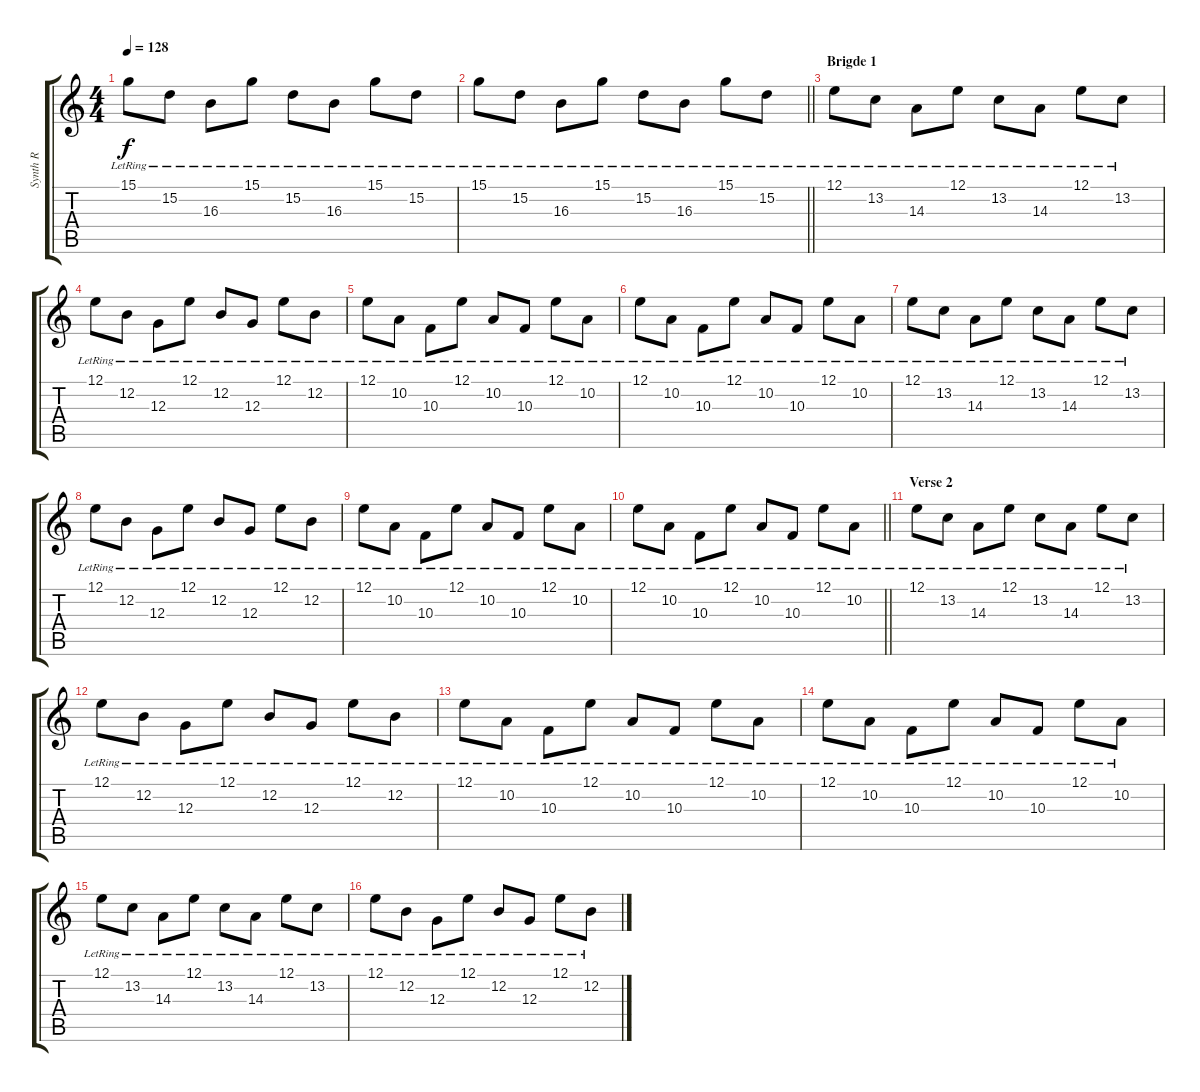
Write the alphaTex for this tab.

\track ("Synth R" "Synth R") {instrument brightacousticpiano}
\staff {score tabs}
\tuning (E4 B3 G3 D3 A2 D2) {hide}
\ts (4 4)
\tempo 128
\clef g2
\ks c
15.1{lr}.8{dy f} 15.2{lr}.8 16.3{lr}.8 15.1{lr}.8 15.2{lr}.8 16.3{lr}.8 15.1{lr}.8 15.2{lr}.8 |
\barLineRight lightlight
15.1{lr}.8 15.2{lr}.8 16.3{lr}.8 15.1{lr}.8 15.2{lr}.8 16.3{lr}.8 15.1{lr}.8 15.2{lr}.8 |
\section ("" "Brigde 1")
12.1{lr}.8 13.2{lr}.8 14.3{lr}.8 12.1{lr}.8 13.2{lr}.8 14.3{lr}.8 12.1{lr}.8 13.2{lr}.8 |
12.1{lr}.8 12.2{lr}.8 12.3{lr}.8 12.1{lr}.8 12.2{lr}.8 12.3{lr}.8 12.1{lr}.8 12.2{lr}.8 |
12.1{lr}.8 10.2{lr}.8 10.3{lr}.8 12.1{lr}.8 10.2{lr}.8 10.3{lr}.8 12.1{lr}.8 10.2{lr}.8 |
12.1{lr}.8 10.2{lr}.8 10.3{lr}.8 12.1{lr}.8 10.2{lr}.8 10.3{lr}.8 12.1{lr}.8 10.2{lr}.8 |
12.1{lr}.8 13.2{lr}.8 14.3{lr}.8 12.1{lr}.8 13.2{lr}.8 14.3{lr}.8 12.1{lr}.8 13.2{lr}.8 |
12.1{lr}.8 12.2{lr}.8 12.3{lr}.8 12.1{lr}.8 12.2{lr}.8 12.3{lr}.8 12.1{lr}.8 12.2{lr}.8 |
12.1{lr}.8 10.2{lr}.8 10.3{lr}.8 12.1{lr}.8 10.2{lr}.8 10.3{lr}.8 12.1{lr}.8 10.2{lr}.8 |
\barLineRight lightlight
12.1{lr}.8 10.2{lr}.8 10.3{lr}.8 12.1{lr}.8 10.2{lr}.8 10.3{lr}.8 12.1{lr}.8 10.2{lr}.8 |
\section ("" "Verse 2")
12.1{lr}.8 13.2{lr}.8 14.3{lr}.8 12.1{lr}.8 13.2{lr}.8 14.3{lr}.8 12.1{lr}.8 13.2{lr}.8 |
12.1{lr}.8 12.2{lr}.8 12.3{lr}.8 12.1{lr}.8 12.2{lr}.8 12.3{lr}.8 12.1{lr}.8 12.2{lr}.8 |
12.1{lr}.8 10.2{lr}.8 10.3{lr}.8 12.1{lr}.8 10.2{lr}.8 10.3{lr}.8 12.1{lr}.8 10.2{lr}.8 |
12.1{lr}.8 10.2{lr}.8 10.3{lr}.8 12.1{lr}.8 10.2{lr}.8 10.3{lr}.8 12.1{lr}.8 10.2{lr}.8 |
12.1{lr}.8 13.2{lr}.8 14.3{lr}.8 12.1{lr}.8 13.2{lr}.8 14.3{lr}.8 12.1{lr}.8 13.2{lr}.8 |
12.1{lr}.8 12.2{lr}.8 12.3{lr}.8 12.1{lr}.8 12.2{lr}.8 12.3{lr}.8 12.1{lr}.8 12.2{lr}.8
